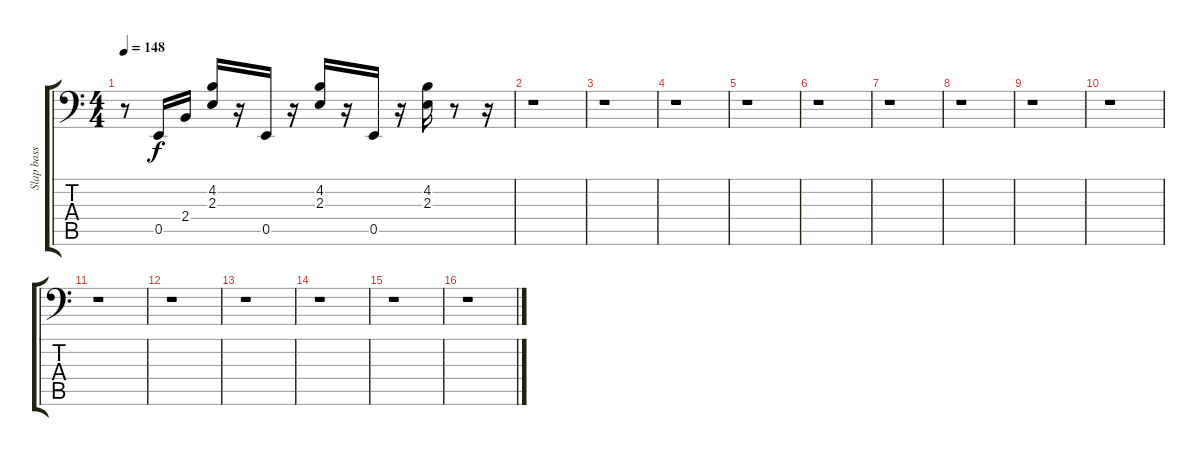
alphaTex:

\track ("Slap bass" "Slap bass") {instrument slapbass1}
\staff {score tabs}
\tuning (C3 G2 D2 A1 E1 B0) {hide}
\ts (4 4)
\tempo 148
\clef f4
\ks c
r.8{dy f} 0.5.16 2.4.16 (4.2 2.3).16 r.16 0.5.16 r.16 (4.2 2.3).16 r.16 0.5.16 r.16 (4.2 2.3).16 r.8 r.16 |
r.1 |
r.1 |
r.1 |
r.1 |
r.1 |
r.1 |
r.1 |
r.1 |
r.1 |
r.1 |
r.1 |
r.1 |
r.1 |
r.1 |
r.1
